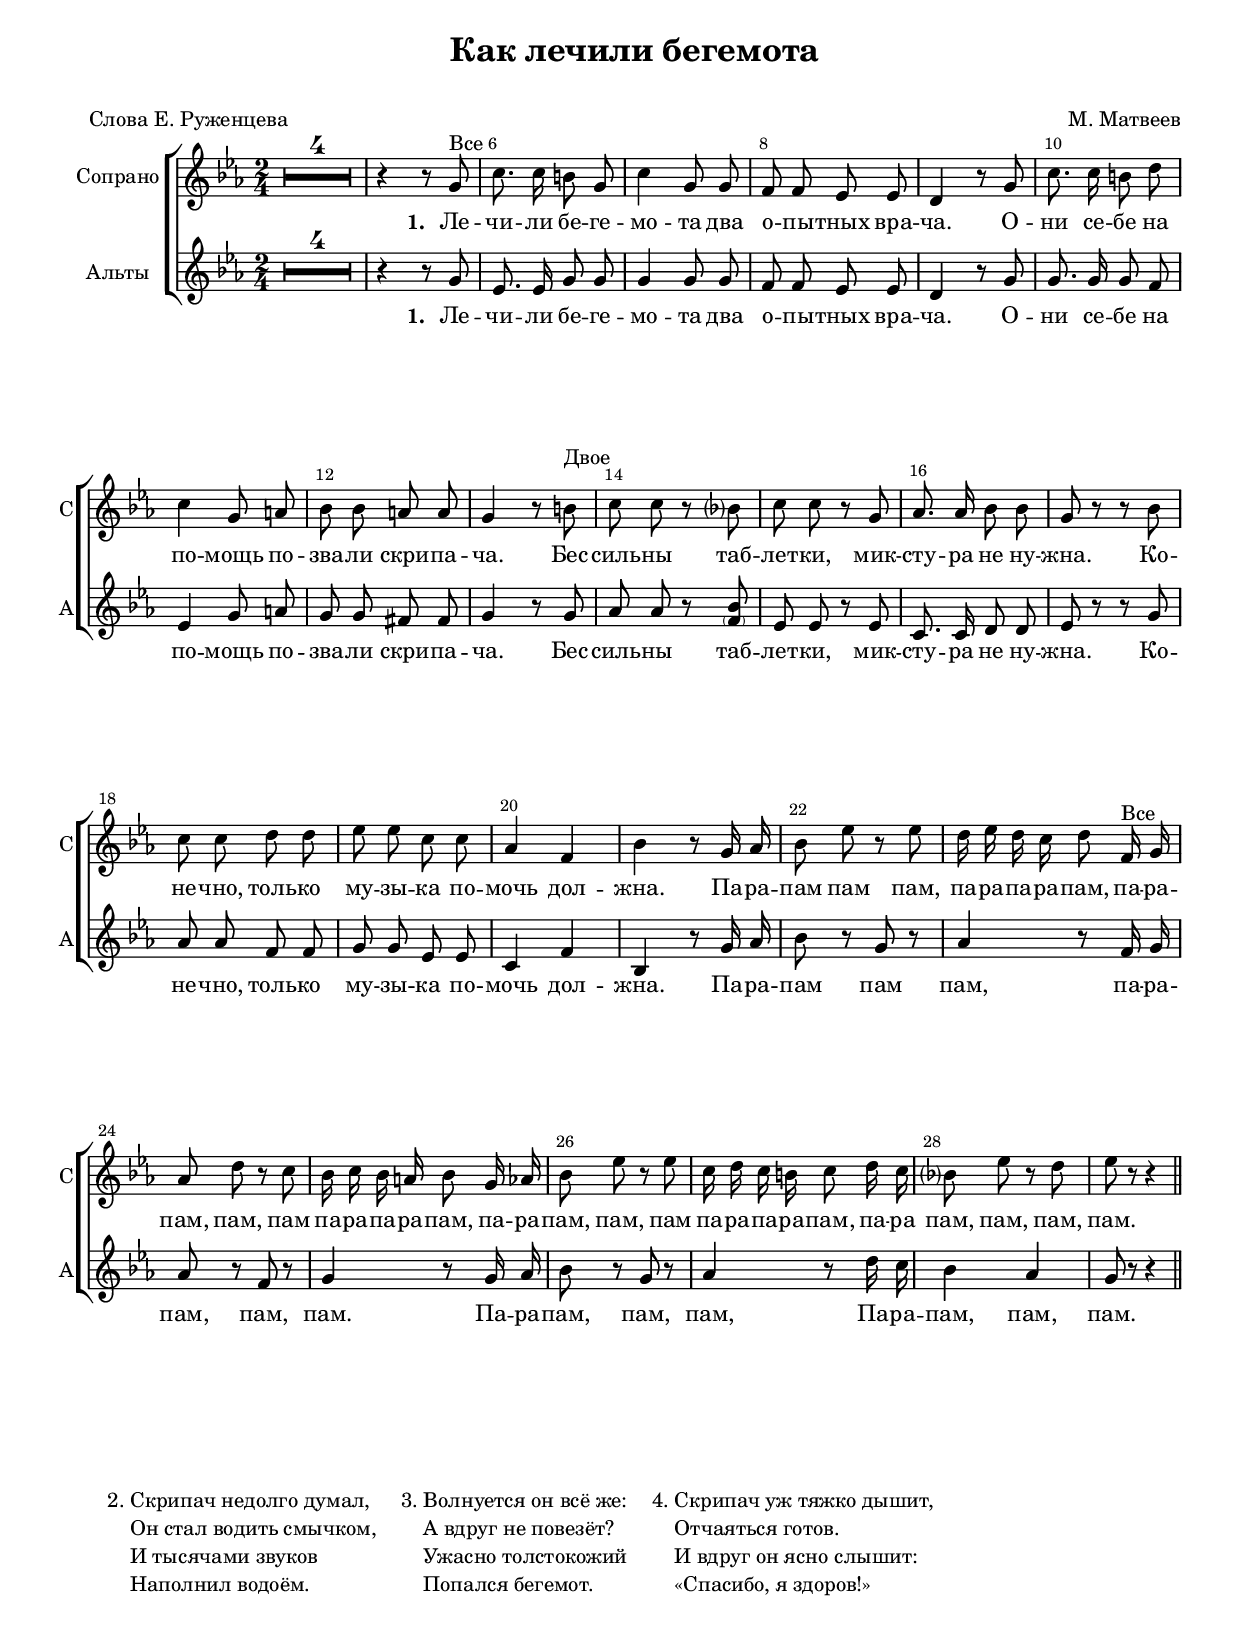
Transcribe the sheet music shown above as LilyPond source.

\version "2.18.2"

% закомментируйте строку ниже, чтобы получался pdf с навигацией
#(ly:set-option 'point-and-click #f)
#(ly:set-option 'midi-extension "mid")
#(set-default-paper-size "a4")
#(set-global-staff-size 18)

\header {
  title = "Как лечили бегемота"
  subtitle = " "
  composer = "М. Матвеев"
  poet = "Слова Е. Руженцева"
  % Удалить строку версии LilyPond 
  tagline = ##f
}

global = {
  \key c \minor
  \time 2/4
  \numericTimeSignature
  \autoBeamOff
      \set Score.skipBars = ##t
    \override MultiMeasureRest.expand-limit = #1
}

%make visible number of every 2-nd bar
secondbar = {
  \override Score.BarNumber.break-visibility = #end-of-line-invisible
  \override Score.BarNumber.X-offset = #1
  \override Score.BarNumber.self-alignment-X = #LEFT
  \set Score.barNumberVisibility = #(every-nth-bar-number-visible 2)
}

%use this as temporary line break
abr = { \break }

% uncommend next line when finished
%abr = {}

%once hide accidental (runaround for cadenza
nat = { \once \hide Accidental }

sopvoice = \relative c'' {
  \global
  \dynamicUp
  \secondbar  
  R2*4
  r4 r8 g^\markup"Все" |
%  \repeat volta 2   {
    c8. c16 b8 g |
    c4 g8 g |
    f f es es |
    d4 r8 g |
    c8. c16 b8 d |
    c4 g8 a |
    bes bes a a |
    g4 r8 b^\markup"Двое"
%  }
  c8 c r bes |
  c c r g |
  as8. as16 bes8 bes |
  g r r bes |
  c c d d |
  es es c c |
  as4 f |
  bes 
  
  r8 g16 as |
  bes8 es r es |
  d16 es d c d8 f,16^\markup"Все" g |
  as8 d r c |
  bes16 c bes a bes8 g16 as  |
  bes8 es r es |
  c16 d c b c8 d16 c |
  bes8 es r d |
  es r r4
  
  
  
 \bar "||"
}

altvoice = \relative c'' {
  \global
  \dynamicDown  
  R2*4
  r4 r8 g |
%  \repeat volta 2 {
    es8. es16 g8 g |
    g4 g8 g |
    f f es es |
    d4 r8 g |
    g8. g16 g8 f |
    es4 g8 a |
    g g fis fis |
    g4 r8 g
%  }
  as8 as r <bes \parenthesize f>|
  es, es r es |
  c8. c16 d8 d |
  es r r g |
  as as f f |
  g g es es |
  c4 f |
  bes,
  
  r8 g'16 as |
  bes8 r g r |
  as4 r8 f16 g |
  as8 r f r |
  g4 r8 g16 as |
  bes8 r g r |
  as4 r8 d16 c |
  bes4 as |
  g8 r r4
  
  
  \bar "||"
}



lyricscore = \lyricmode {
  \set stanza = "1. " Ле -- чи -- ли бе -- ге -- мо -- та два о -- пы -- тных вра -- ча.
  О -- ни се -- бе на по -- мощь по -- зва -- ли скри -- па -- ча.
  Бес -- силь -- ны таб -- лет -- ки, мик -- сту -- ра не ну -- жна.
  Ко -- не -- чно, толь -- ко му -- зы -- ка по -- мочь дол -- жна.
  
  Па -- ра -- пам пам пам,
  па -- ра -- па -- ра -- пам,
  па -- ра -- пам, пам, пам
  па -- ра -- па -- ра -- пам,
  па -- ра -- пам, пам, пам
  па -- ра -- па -- ра -- пам,
  па -- ра пам, пам, пам, пам.
}

lyricscorea = \lyricmode {
  \set stanza = "1. " Ле -- чи -- ли бе -- ге -- мо -- та два о -- пы -- тных вра -- ча.
  О -- ни се -- бе на по -- мощь по -- зва -- ли скри -- па -- ча.
  Бес -- силь -- ны таб -- лет -- ки, мик -- сту -- ра не ну -- жна.
  Ко -- не -- чно, толь -- ко му -- зы -- ка по -- мочь дол -- жна.
  
  Па -- ра -- пам пам пам,
  па -- ра -- пам, пам, пам.
  Па -- ра -- пам, пам, пам,
  Па -- ра -- пам, пам, пам.
  
}


\bookpart {
  \paper {
    top-margin = 15
    left-margin = 15
    right-margin = 10
    bottom-margin = 15
    indent = 15
    
    ragged-last-bottom = ##f
  }
  \score {
 %     \transpose es f {
    \new ChoirStaff <<
      \new Staff = "upstaff" \with {
        instrumentName = "Сопрано"
        shortInstrumentName = "С"
      } <<
        \new Voice = "soprano" { \oneVoice \sopvoice }
      >> 
      
      \new Lyrics \lyricsto "soprano" { \lyricscore }
      
     \new Staff = "downlstaff" \with {
        instrumentName = "Альты"
        shortInstrumentName = "А"
      } <<
        \new Voice  = "alto" { \oneVoice \altvoice }
      >> 
      
            \new Lyrics \lyricsto "alto" { \lyricscorea }

      
      % or: \new Lyrics \lyricsto "soprano" { \lyricscore }
      % alternative lyrics above up staff
      %\new Lyrics \with {alignAboveContext = "upstaff"} \lyricsto "soprano" \lyricst
    >>
 %     }  % transposeµ
    \layout { 
      \context {
        \Score
%         \override BarNumber.break-visibility = #end-of-line-invisible
%          \override BarNumber.self-alignment-X = #LEFT
%          \override BarNumber.stencil  = #(make-stencil-boxer 0.1 0.25 ly:text-interface::print)
%          barNumberVisibility = #all-bar-numbers-visible
%          barNumberVisibility = #(every-nth-bar-number-visible 2)
}
      \context {
        \Staff
        \accidentalStyle modern-voice-cautionary
        % удаляем обозначение темпа из общего плана
        %  \remove "Time_signature_engraver"
        %  \remove "Bar_number_engraver"
        %\RemoveEmptyStaves
        %\override VerticalAxisGroup.remove-first = ##t
      }
      %Metronome_mark_engraver
    }
  }
  
       \markup {
       \hspace #2
       \column { 2. }
       \column { \line { Скрипач недолго думал, }
       \line { Он стал водить смычком, }
       \line { И тысячами звуков }
       \line { Наполнил водоём. } }
          
       \hspace #2
       \column { 3. }
       \column { \line { Волнуется он всё же: }
       \line { А вдруг не повезёт? }
       \line { Ужасно толстокожий }
       \line { Попался бегемот. } }
          
       \hspace #2
       \column { 4. }
       \column { \line { Скрипач уж тяжко дышит, }
       \line { Отчаяться готов. }
       \line { И вдруг он ясно слышит: }
       \line { «Спасибо, я здоров!» } }
      }
      

  
}

\bookpart {
  \score {
    \unfoldRepeats
 %     \transpose es f {
    \new ChoirStaff <<
      \new Staff = "upstaff" \with {
        instrumentName = "Хор"
        shortInstrumentName = "Х"
        midiInstrument = "voice oohs"
      } <<
        \new Voice = "soprano" { \voiceOne \sopvoice }
        \new Voice  = "alto" { \voiceTwo \altvoice }
      >> 
      
      \new Lyrics \lyricsto "soprano" { \lyricscore }
      
    >>
%      }  % transposeµ
    \midi {
      \tempo 4=90
    }
  }
}
